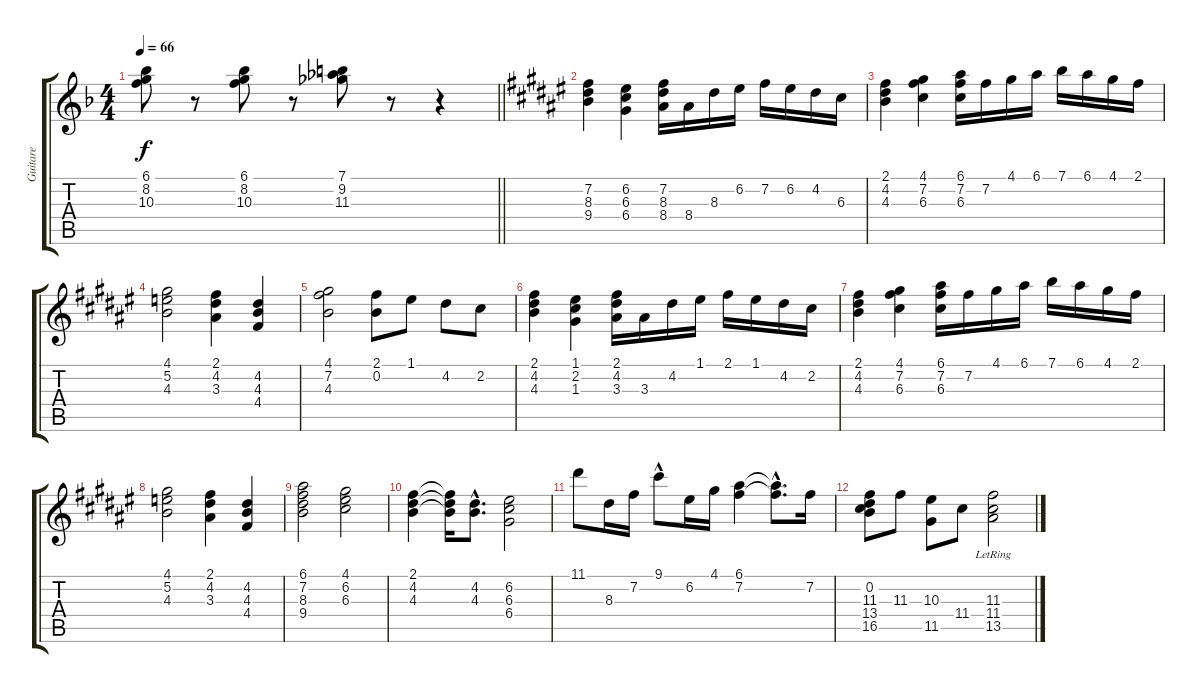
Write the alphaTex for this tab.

\track ("Guitare" "Guitare") {instrument acousticguitarnylon}
\staff {score tabs}
\tuning (E4 B3 G3 D3 A2 E2) {hide}
\ts (4 4)
\tempo 66
\clef g2
\barLineRight lightlight
\ks f
(6.1 8.2 10.3).8{dy f} r.8 (6.1 8.2 10.3).8 r.8 (7.1 9.2 11.3).8 r.8 r.4 |
\ks f#
(7.2 8.3 9.4).4 (6.2 6.3 6.4).4 (7.2 8.3 8.4).16 8.4.16 8.3.16 6.2.16 7.2.16 6.2.16 4.2.16 6.3.16 |
(2.1 4.2 4.3).4 (4.1 7.2 6.3).4 (6.1 7.2 6.3).16 7.2.16 4.1.16 6.1.16 7.1.16 6.1.16 4.1.16 2.1.16 |
(4.1 5.2 4.3).2 (2.1 4.2 3.3).4 (4.2 4.3 4.4).4 |
(4.1 7.2 4.3).2 (2.1 0.2).8 1.1.8 4.2.8 2.2.8 |
(2.1 4.2 4.3).4 (1.1 2.2 1.3).4 (2.1 4.2 3.3).16 3.3.16 4.2.16 1.1.16 2.1.16 1.1.16 4.2.16 2.2.16 |
(2.1 4.2 4.3).4 (4.1 7.2 6.3).4 (6.1 7.2 6.3).16 7.2.16 4.1.16 6.1.16 7.1.16 6.1.16 4.1.16 2.1.16 |
(4.1 5.2 4.3).2 (2.1 4.2 3.3).4 (4.2 4.3 4.4).4 |
(6.1 7.2 8.3 9.4).2 (4.1 6.2 6.3).2 |
(2.1 4.2 4.3).4 (2.1{t} 4.2{t} 4.3{t}).16 (4.2{hac} 4.3{hac}).8{d} (6.2 6.3 6.4).2 |
11.1.8 8.3.16 7.2.16 9.1{hac}.8 6.2.16 4.1.16 (6.1 7.2).4 (6.1{hac t} 7.2{hac t}).8{d} 7.2.16 |
(0.2 11.3 13.4 16.5).8 11.3.8 (10.3 11.5).8 11.4.8 (11.3{lr} 11.4{lr} 13.5{lr}).2
